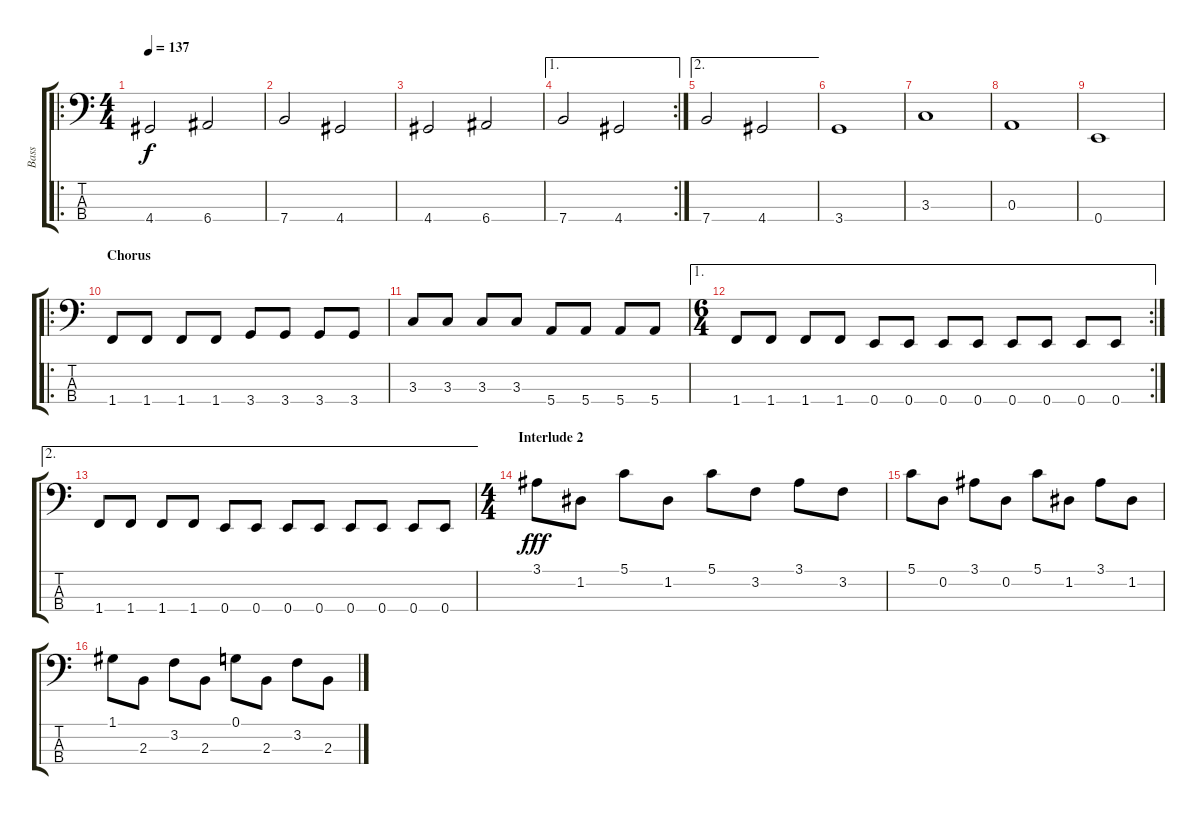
\track ("Bass" "Bass") {instrument electricguitarclean}
\staff {score tabs}
\tuning (G2 D2 A1 E1) {hide}
\ro
\ts (4 4)
\tempo 137
\clef f4
\ks c
4.4.2{dy f} 6.4.2 |
7.4.2 4.4.2 |
4.4.2 6.4.2 |
\ae 1
\rc 2
7.4.2 4.4.2 |
\ae 2
7.4.2 4.4.2 |
3.4.1 |
3.3.1 |
0.3.1 |
0.4.1 |
\ro
\section ("" "Chorus")
1.4.8 1.4.8 1.4.8 1.4.8 3.4.8 3.4.8 3.4.8 3.4.8 |
3.3.8 3.3.8 3.3.8 3.3.8 5.4.8 5.4.8 5.4.8 5.4.8 |
\ae 1
\rc 2
\ts (6 4)
1.4.8 1.4.8 1.4.8 1.4.8 0.4.8 0.4.8 0.4.8 0.4.8 0.4.8 0.4.8 0.4.8 0.4.8 |
\ae 2
1.4.8 1.4.8 1.4.8 1.4.8 0.4.8 0.4.8 0.4.8 0.4.8 0.4.8 0.4.8 0.4.8 0.4.8 |
\ts (4 4)
\section ("" "Interlude 2")
3.1.8{dy fff instrument electricguitarclean} 1.2.8 5.1.8 1.2.8 5.1.8 3.2.8 3.1.8 3.2.8 |
5.1.8 0.2.8 3.1.8 0.2.8 5.1.8 1.2.8 3.1.8 1.2.8 |
1.1.8 2.3.8 3.2.8 2.3.8 0.1.8 2.3.8 3.2.8 2.3.8
